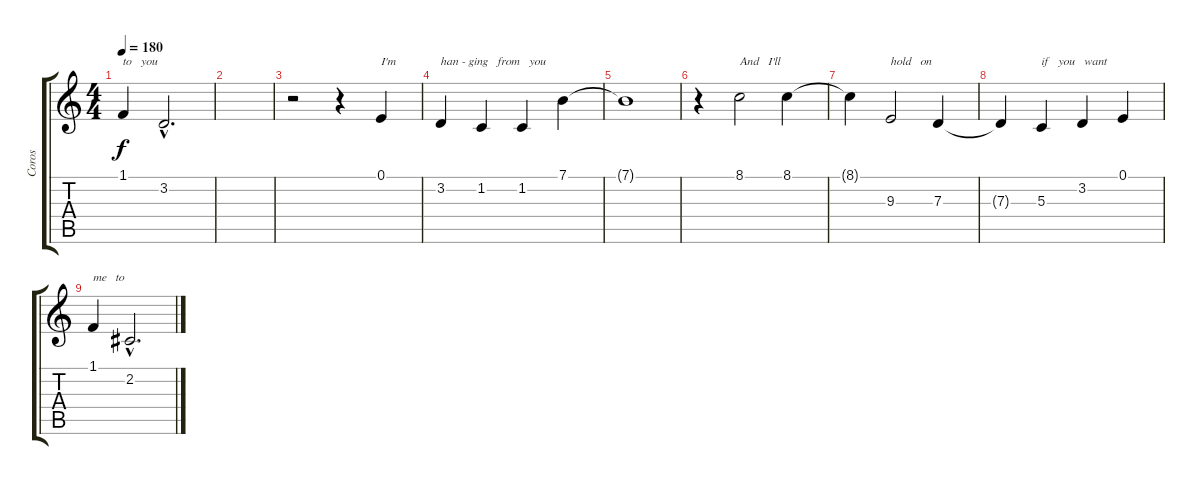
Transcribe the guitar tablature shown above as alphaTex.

\track ("Coros" "Coros") {instrument choiraahs}
\staff {score tabs}
\tuning (E4 B3 G3 D3 A2 E2) {hide}
\ts (4 4)
\tempo 180
\clef g2
\ks c
1.1.4{txt "to   you" dy f} 3.2{hac}.2{d} |
|
r.2 r.4 0.1.4{txt "I'm"} |
3.2.4{txt "han - ging   from   you"} 1.2.4 1.2.4 7.1.4 |
7.1{t}.1 |
r.4 8.1.2{txt "And   I'll"} 8.1.4 |
8.1{t}.4 9.3.2{txt "hold   on  "} 7.3.4 |
7.3{t}.4 5.3.4{txt "if   you   want"} 3.2.4 0.1.4 |
1.1.4{txt "me   to"} 2.2{hac}.2{d}
